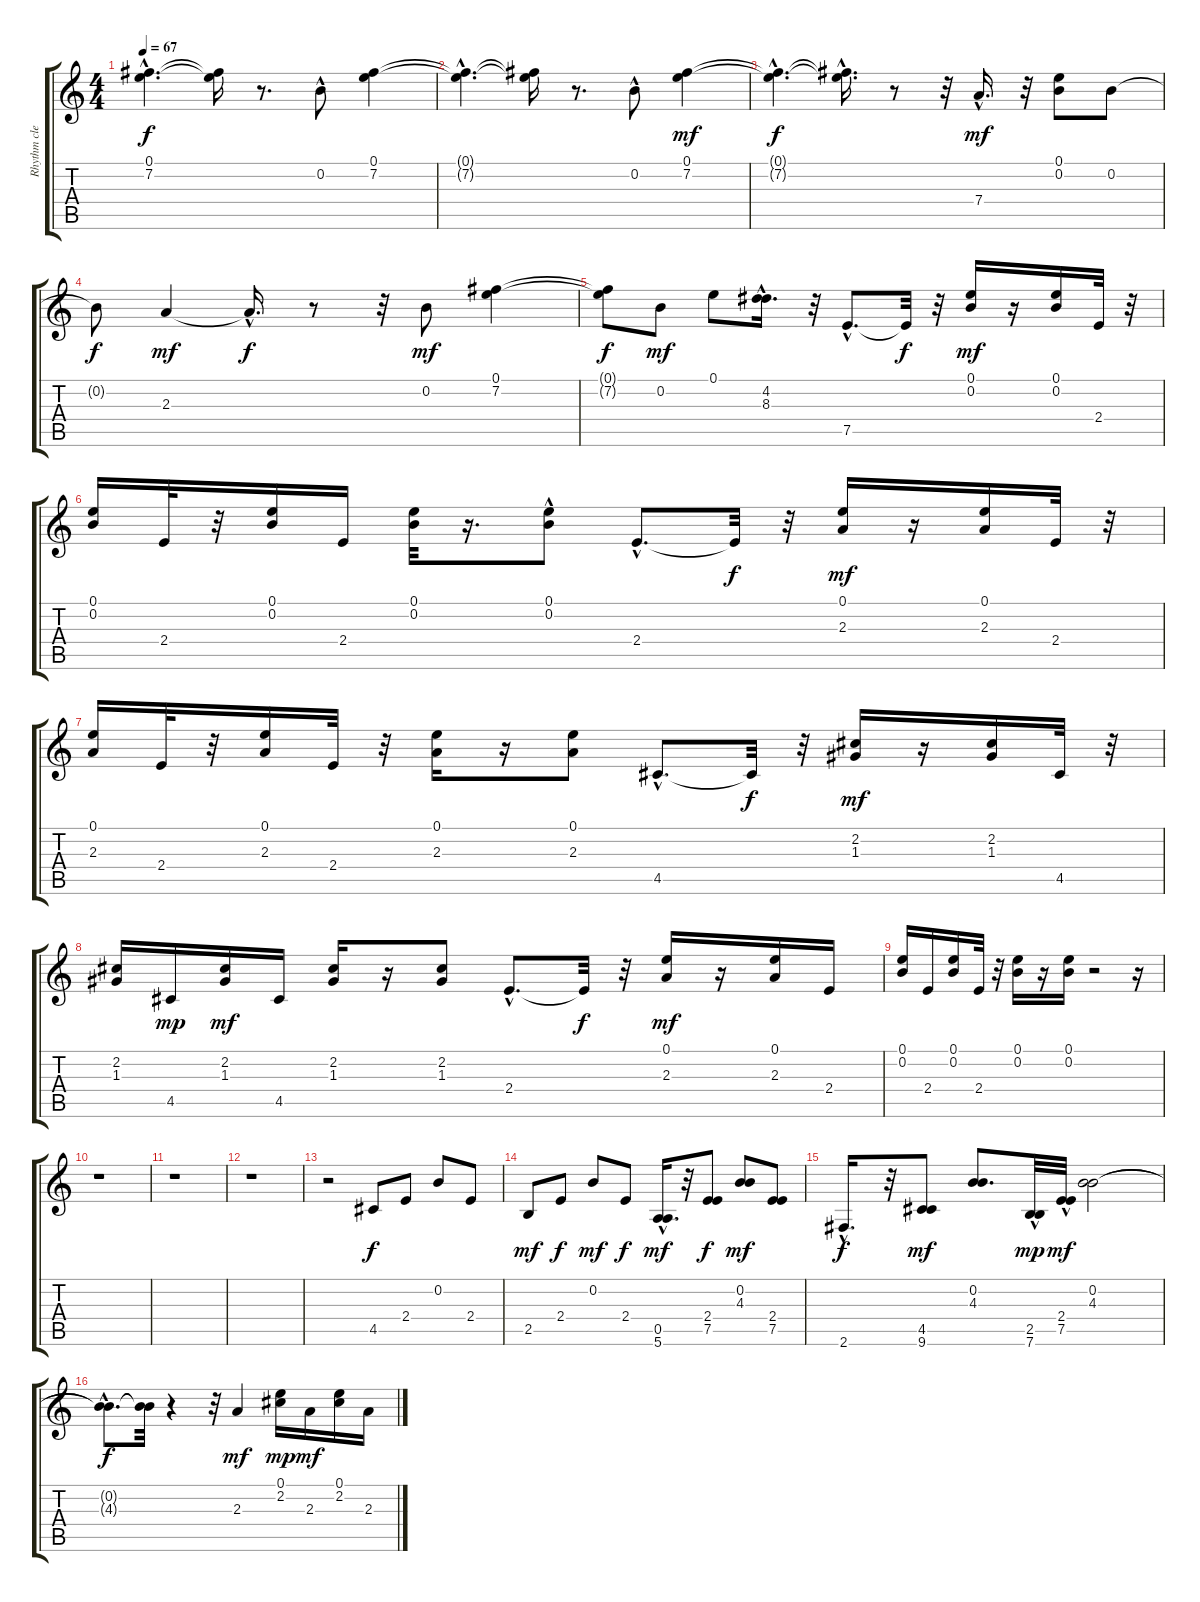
\track ("Rhythm clean" "Rhythm cle") {instrument acousticguitarsteel}
\staff {score tabs}
\tuning (E4 B3 G3 D3 A2 E2) {hide}
\ts (4 4)
\tempo 67
\clef g2
\ks c
(0.1{hac t} 7.2{hac t}).4{d dy f} (0.1{t} 7.2{t}).16 r.8{d} 0.2{hac}.8 (0.1 7.2).4 |
(0.1{hac t} 7.2{hac t}).4{d} (0.1{t} 7.2{t}).16 r.8{d} 0.2{hac}.8 (0.1 7.2).4{dy mf} |
(0.1{hac t} 7.2{hac t}).4{d dy f} (0.1{hac t} 7.2{t}).16{d} r.8 r.32 7.4{hac}.16{d dy mf} r.32 (0.1 0.2).8 0.2.8 |
0.2{t}.8{dy f} 2.3.4{dy mf} 2.3{hac t}.16{d dy f} r.8 r.32 0.2.8{dy mf} (0.1 7.2).4 |
(0.1{t} 7.2{t}).8{dy f} 0.2.8{dy mf} 0.1.8 (4.2{hac} 8.3{hac}).16{d} r.32 7.5{hac}.8{d} 7.5{t}.32{dy f} r.32 (0.1 0.2).16{dy mf} r.16 (0.1 0.2).16 2.4.32 r.32 |
(0.1 0.2).16 2.4.32 r.32 (0.1 0.2).16 2.4.16 (0.1 0.2).32 r.16{d} (0.1{hac} 0.2).8 2.4{hac}.8{d} 2.4{t}.32{dy f} r.32 (0.1 2.3).16{dy mf} r.16 (0.1 2.3).16 2.4.32 r.32 |
(0.1 2.3).16 2.4.32 r.32 (0.1 2.3).16 2.4.32 r.32 (0.1 2.3).16 r.16 (0.1 2.3).8 4.5{hac}.8{d} 4.5{t}.32{dy f} r.32 (2.2 1.3).16{dy mf} r.16 (2.2 1.3).16 4.5.32 r.32 |
(2.2 1.3).16 4.5.16{dy mp} (2.2 1.3).16{dy mf} 4.5.16 (2.2 1.3).16 r.16 (2.2 1.3).8 2.4{hac}.8{d} 2.4{t}.32{dy f} r.32 (0.1 2.3).16{dy mf} r.16 (0.1 2.3).16 2.4.16 |
(0.1 0.2).16 2.4.16 (0.1 0.2).16 2.4.32 r.32 (0.1 0.2).16 r.16 (0.1 0.2).16 r.2 r.16 |
r.1 |
r.1 |
r.1 |
r.2 4.5.8{dy f} 2.4.8 0.2.8 2.4.8 |
2.5.8{dy mf} 2.4.8{dy f} 0.2.8{dy mf} 2.4.8{dy f} (0.5{hac} 5.6{hac}).16{d dy mf} r.32 (2.4 7.5).8{dy f} (0.2 4.3).8{dy mf} (2.4 7.5).8 |
2.6{hac}.16{d dy f} r.32 (4.5 9.6).8{dy mf} (0.2 4.3).8{d} (2.5{hac} 7.6{hac}).32{dy mp} (2.4{hac} 7.5{hac}).32{dy mf} (0.2 4.3).2 |
(0.2{hac t} 4.3{hac t}).8{d dy f} (0.2{t} 4.3{t}).32 r.4 r.32 2.3.4{dy mf} (0.1 2.2).16{dy mp} 2.3.16{dy mf} (0.1 2.2).16 2.3.16
